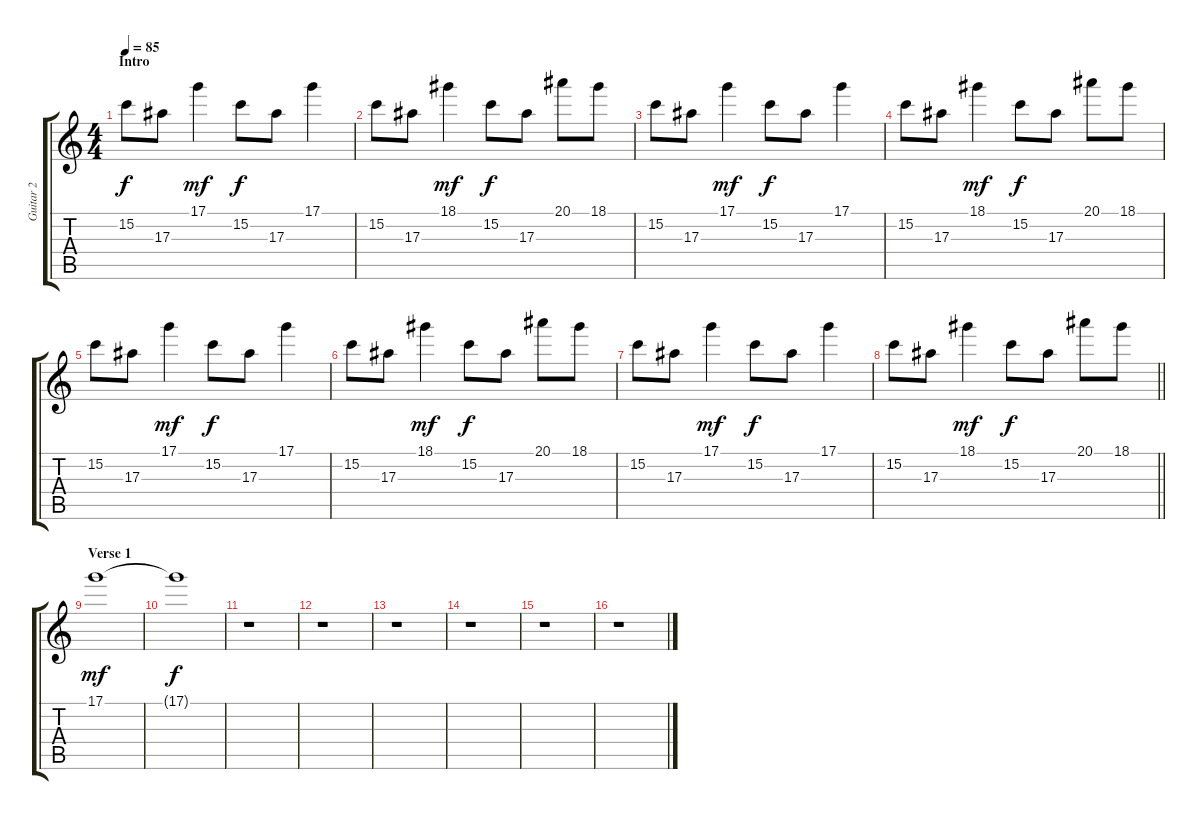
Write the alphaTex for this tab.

\track ("Guitar 2" "Guitar 2") {instrument distortionguitar}
\staff {score tabs}
\tuning (D4 A3 F3 C3 G2 C2) {hide}
\ts (4 4)
\section ("" "Intro")
\tempo 85
\clef g2
\ks c
15.2.8{dy f instrument distortionguitar} 17.3.8 17.1.4{dy mf} 15.2.8{dy f} 17.3.8 17.1.4 |
15.2.8 17.3.8 18.1.4{dy mf} 15.2.8{dy f} 17.3.8 20.1.8 18.1.8 |
15.2.8 17.3.8 17.1.4{dy mf} 15.2.8{dy f} 17.3.8 17.1.4 |
15.2.8 17.3.8 18.1.4{dy mf} 15.2.8{dy f} 17.3.8 20.1.8 18.1.8 |
15.2.8 17.3.8 17.1.4{dy mf} 15.2.8{dy f} 17.3.8 17.1.4 |
15.2.8 17.3.8 18.1.4{dy mf} 15.2.8{dy f} 17.3.8 20.1.8 18.1.8 |
15.2.8 17.3.8 17.1.4{dy mf} 15.2.8{dy f} 17.3.8 17.1.4 |
\barLineRight lightlight
15.2.8 17.3.8 18.1.4{dy mf} 15.2.8{dy f} 17.3.8 20.1.8 18.1.8 |
\section ("" "Verse 1")
17.1.1{dy mf volume 0} |
17.1{t}.1{dy f} |
r.1 |
r.1 |
r.1 |
r.1 |
r.1 |
r.1
